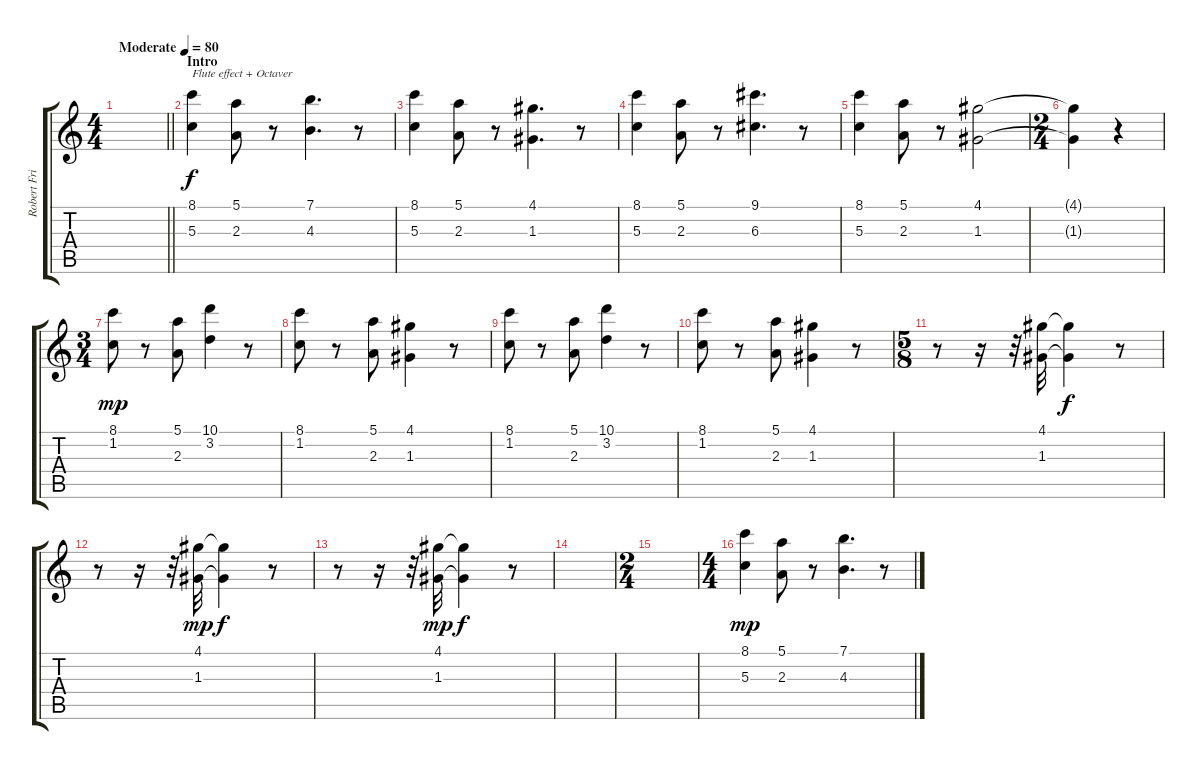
\track ("Robert Fripp (Guitar / Soundscapes)" "Robert Fri") {instrument acousticguitarsteel}
\staff {score tabs}
\tuning (E4 B3 G3 D3 A2 E2) {hide}
\ts (4 4)
\tempo (80 "Moderate")
\clef g2
\barLineRight lightlight
\ks c
|
\section ("" "Intro")
(8.1 5.3).4{txt "Flute effect + Octaver" volume 10 instrument flute} (5.1 2.3).8 r.8 (7.1 4.3).4{d} r.8 |
(8.1 5.3).4 (5.1 2.3).8 r.8 (4.1 1.3).4{d} r.8 |
(8.1 5.3).4 (5.1 2.3).8 r.8 (9.1 6.3).4{d} r.8 |
(8.1 5.3).4 (5.1 2.3).8 r.8 (4.1 1.3).2 |
\ts (2 4)
(4.1{t} 1.3{t}).4{dy f} r.4 |
\ts (3 4)
(8.1 1.2).8{dy mp} r.8 (5.1 2.3).8 (10.1 3.2).4 r.8 |
(8.1 1.2).8 r.8 (5.1 2.3).8 (4.1 1.3).4 r.8 |
(8.1 1.2).8 r.8 (5.1 2.3).8 (10.1 3.2).4 r.8 |
(8.1 1.2).8 r.8 (5.1 2.3).8 (4.1 1.3).4 r.8 |
\ts (5 8)
r.8 r.16 r.32 (4.1 1.3).32 (4.1{t} 1.3{t}).4{dy f} r.8 |
r.8 r.16 r.32 (4.1 1.3).32{dy mp} (4.1{t} 1.3{t}).4{dy f} r.8 |
r.8 r.16 r.32 (4.1 1.3).32{dy mp} (4.1{t} 1.3{t}).4{dy f} r.8 |
|
\ts (2 4)
|
\ts (4 4)
(8.1 5.3).4{dy mp} (5.1 2.3).8 r.8 (7.1 4.3).4{d} r.8
